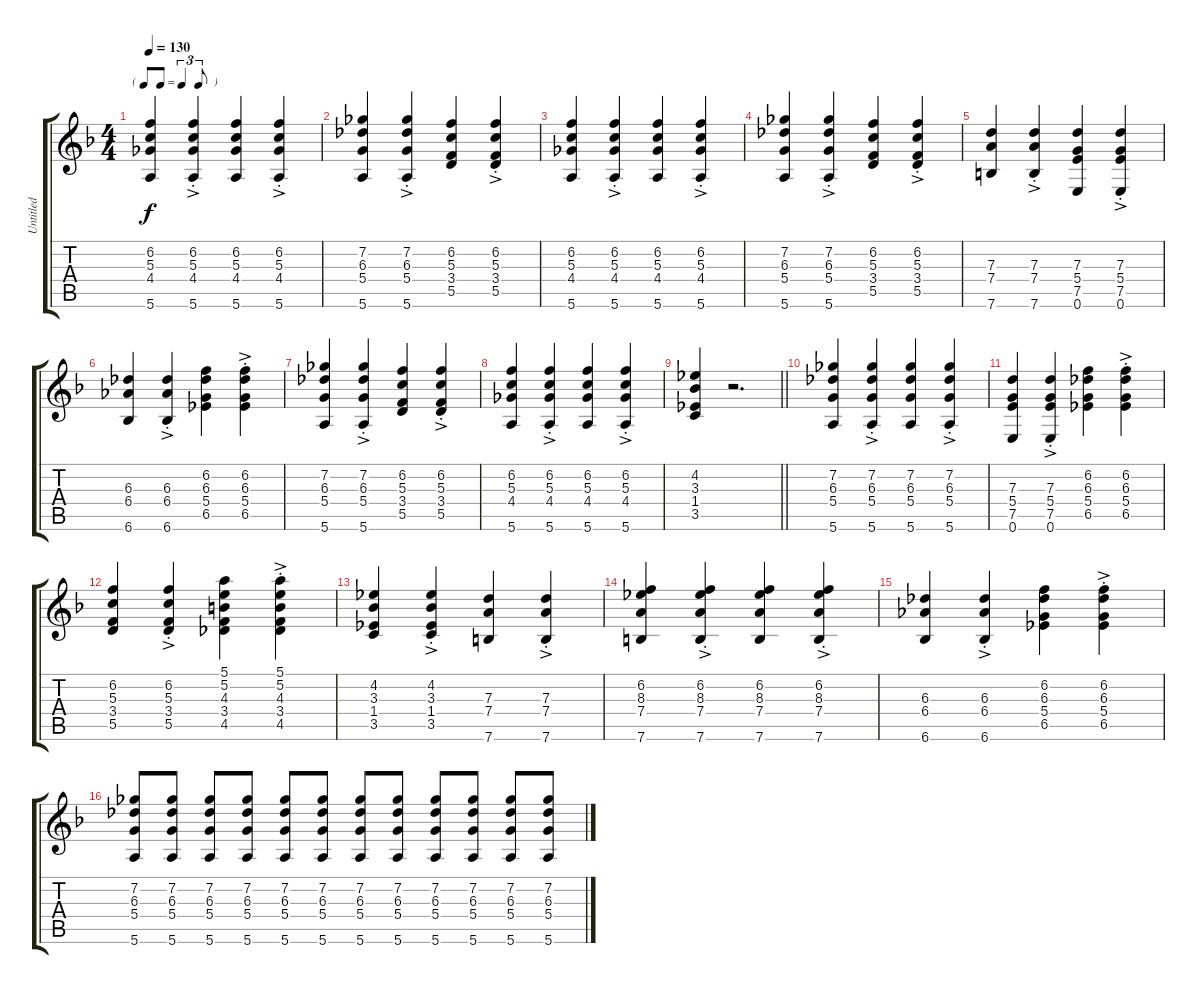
\track ("Untitled" "Untitled") {instrument acousticguitarnylon}
\staff {score tabs}
\tuning (E4 B3 G3 D3 A2 E2) {hide}
\ts (4 4)
\tf triplet8th
\tempo 130
\clef g2
\ks f
(6.2 5.3 4.4 5.6).4{dy f} (6.2{ac st} 5.3{ac st} 4.4{ac st} 5.6{ac st}).4 (6.2 5.3 4.4 5.6).4 (6.2{ac st} 5.3{ac st} 4.4{ac st} 5.6{ac st}).4 |
(7.2 6.3 5.4 5.6).4 (7.2{ac st} 6.3{ac st} 5.4{ac st} 5.6{ac st}).4 (6.2 5.3 3.4 5.5).4 (6.2{ac st} 5.3{ac st} 3.4{ac st} 5.5{ac st}).4 |
(6.2 5.3 4.4 5.6).4 (6.2{ac st} 5.3{ac st} 4.4{ac st} 5.6{ac st}).4 (6.2 5.3 4.4 5.6).4 (6.2{ac st} 5.3{ac st} 4.4{ac st} 5.6{ac st}).4 |
(7.2 6.3 5.4 5.6).4 (7.2{ac st} 6.3{ac st} 5.4{ac st} 5.6{ac st}).4 (6.2 5.3 3.4 5.5).4 (6.2{ac st} 5.3{ac st} 3.4{ac st} 5.5{ac st}).4 |
(7.3 7.4 7.6).4 (7.3{ac st} 7.4{ac st} 7.6{ac st}).4 (7.3 5.4 7.5 0.6).4 (7.3{ac st} 5.4{ac st} 7.5{ac st} 0.6{ac st}).4 |
(6.3 6.4 6.6).4 (6.3{ac st} 6.4{ac st} 6.6{ac st}).4 (6.2 6.3 5.4 6.5).4 (6.2{ac st} 6.3{ac st} 5.4{ac st} 6.5{ac st}).4 |
(7.2 6.3 5.4 5.6).4 (7.2{ac st} 6.3{ac st} 5.4{ac st} 5.6{ac st}).4 (6.2 5.3 3.4 5.5).4 (6.2{ac st} 5.3{ac st} 3.4{ac st} 5.5{ac st}).4 |
(6.2 5.3 4.4 5.6).4 (6.2{ac st} 5.3{ac st} 4.4{ac st} 5.6{ac st}).4 (6.2 5.3 4.4 5.6).4 (6.2{ac st} 5.3{ac st} 4.4{ac st} 5.6{ac st}).4 |
\barLineRight lightlight
(4.2 3.3 1.4 3.5).4 r.2{d} |
(7.2 6.3 5.4 5.6).4 (7.2{ac st} 6.3{ac st} 5.4{ac st} 5.6{ac st}).4 (7.2 6.3 5.4 5.6).4 (7.2{ac st} 6.3{ac st} 5.4{ac st} 5.6{ac st}).4 |
(7.3 5.4 7.5 0.6).4 (7.3{ac st} 5.4{ac st} 7.5{ac st} 0.6{ac st}).4 (6.2 6.3 5.4 6.5).4 (6.2{ac st} 6.3{ac st} 5.4{ac st} 6.5{ac st}).4 |
(6.2 5.3 3.4 5.5).4 (6.2{ac st} 5.3{ac st} 3.4{ac st} 5.5{ac st}).4 (5.1 5.2 4.3 3.4 4.5).4 (5.1{ac st} 5.2{ac st} 4.3{ac st} 3.4{ac st} 4.5{ac st}).4 |
(4.2 3.3 1.4 3.5).4 (4.2{ac st} 3.3{ac st} 1.4{ac st} 3.5{ac st}).4 (7.3 7.4 7.6).4 (7.3{ac st} 7.4{ac st} 7.6{ac st}).4 |
(6.2 8.3 7.4 7.6).4 (6.2{ac st} 8.3{ac st} 7.4{ac st} 7.6{ac st}).4 (6.2 8.3 7.4 7.6).4 (6.2{ac st} 8.3{ac st} 7.4{ac st} 7.6{ac st}).4 |
(6.3 6.4 6.6).4 (6.3{ac st} 6.4{ac st} 6.6{ac st}).4 (6.2 6.3 5.4 6.5).4 (6.2{ac st} 6.3{ac st} 5.4{ac st} 6.5{ac st}).4 |
(7.2 6.3 5.4 5.6).8 (7.2 6.3 5.4 5.6).8 (7.2 6.3 5.4 5.6).8 (7.2 6.3 5.4 5.6).8 (7.2 6.3 5.4 5.6).8 (7.2 6.3 5.4 5.6).8 (7.2 6.3 5.4 5.6).8 (7.2 6.3 5.4 5.6).8 (7.2 6.3 5.4 5.6).8 (7.2 6.3 5.4 5.6).8 (7.2 6.3 5.4 5.6).8 (7.2 6.3 5.4 5.6).8
